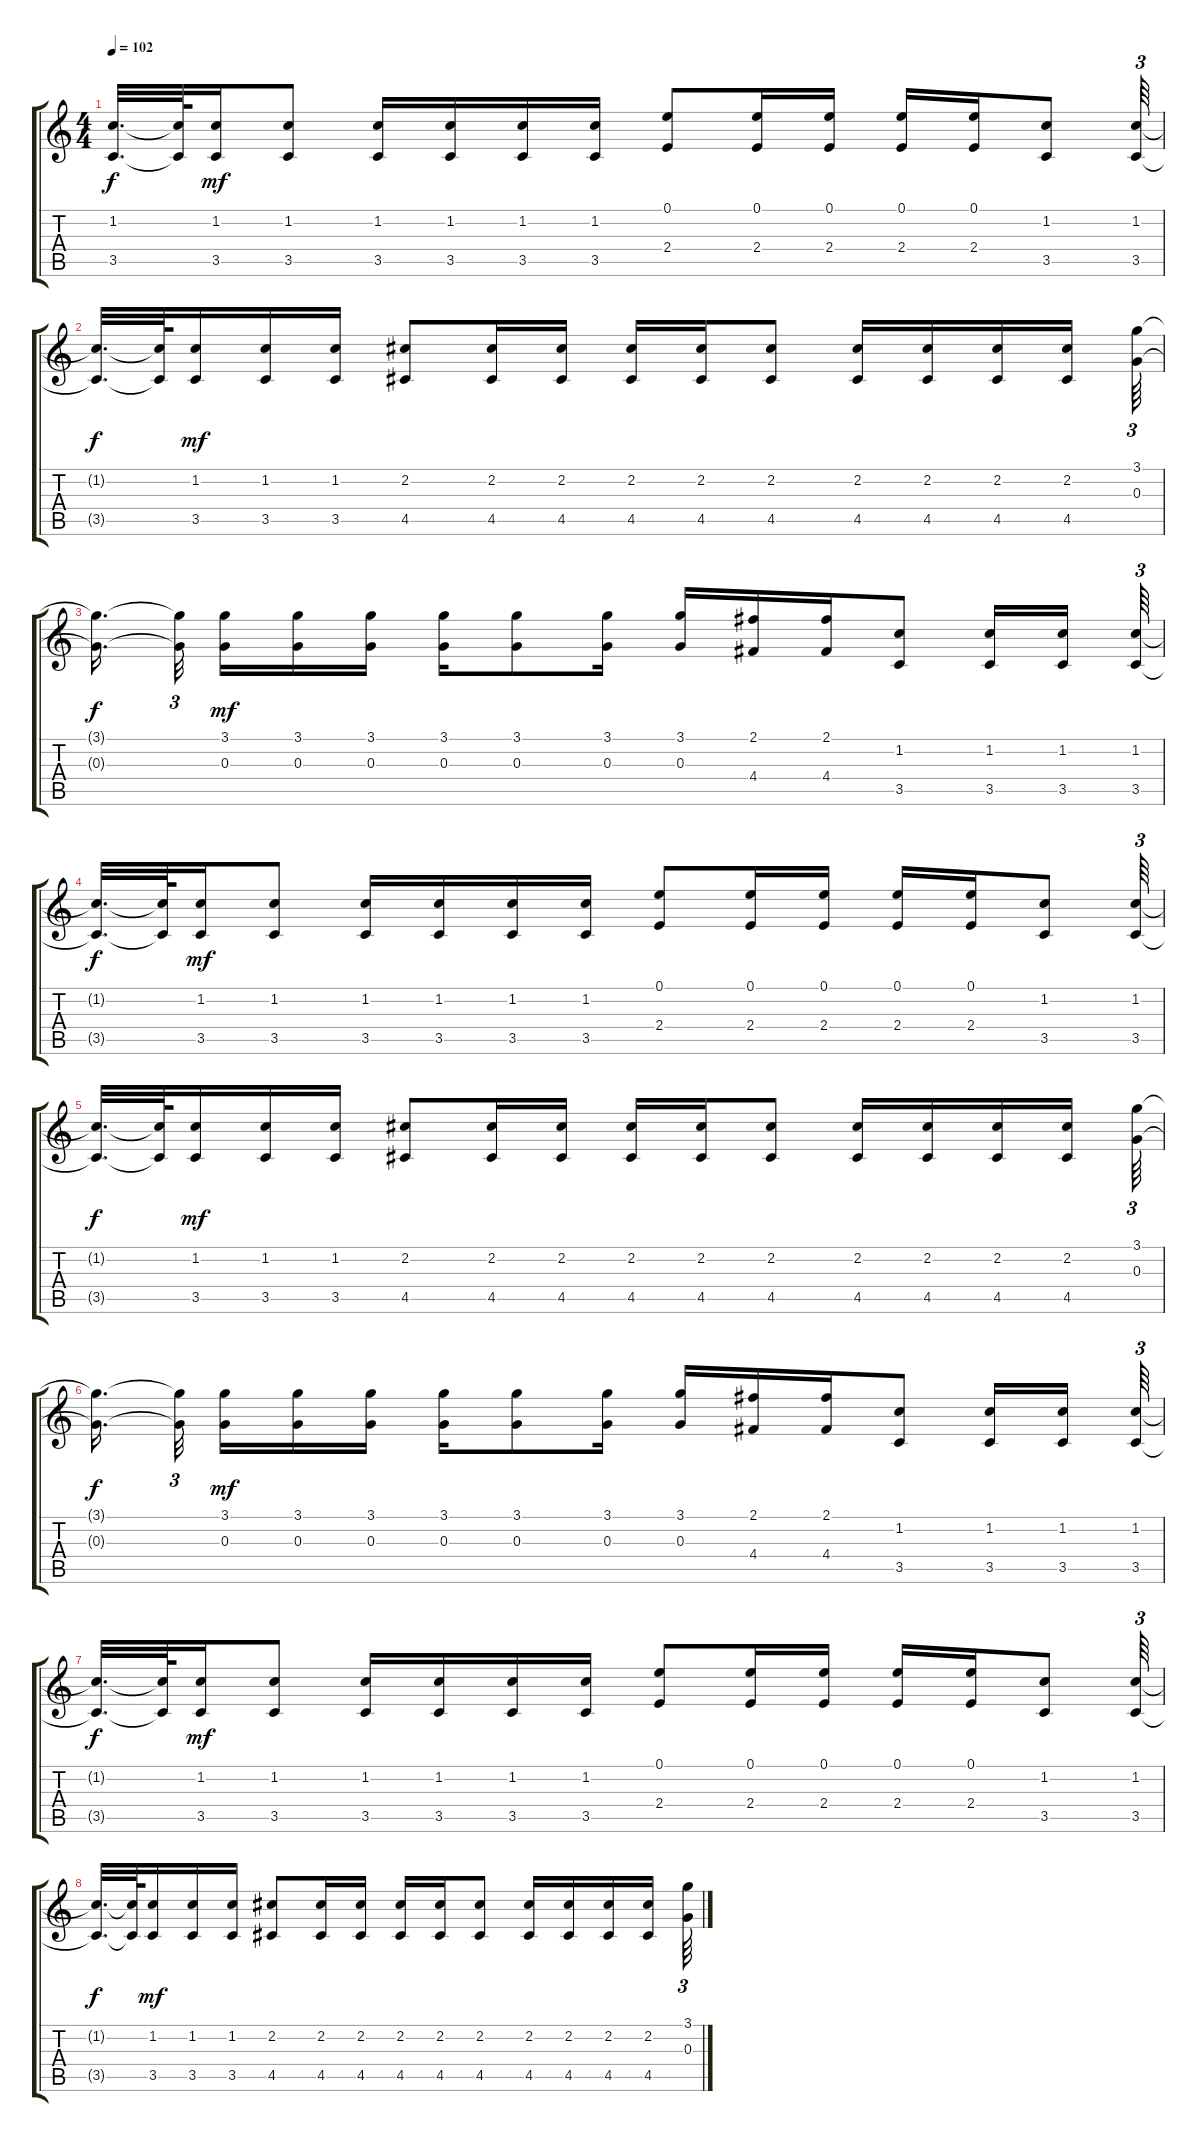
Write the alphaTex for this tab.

\track "" {instrument distortionguitar}
\staff {score tabs}
\tuning (E4 B3 G3 D3 A2 E2) {hide}
\ts (4 4)
\tempo 102
\clef g2
\ks c
(1.2{t} 3.5{t}).32{d dy f} (1.2{t} 3.5{t}).64 (1.2 3.5).16{dy mf} (1.2 3.5).8 (1.2 3.5).16 (1.2 3.5).16 (1.2 3.5).16 (1.2 3.5).16 (0.1 2.4).8 (0.1 2.4).16 (0.1 2.4).16 (0.1 2.4).16 (0.1 2.4).16 (1.2 3.5).8 (1.2 3.5).64{tu (3 2)} |
(1.2{t} 3.5{t}).32{d dy f} (1.2{t} 3.5{t}).64 (1.2 3.5).16{dy mf} (1.2 3.5).16 (1.2 3.5).16 (2.2 4.5).8 (2.2 4.5).16 (2.2 4.5).16 (2.2 4.5).16 (2.2 4.5).16 (2.2 4.5).8 (2.2 4.5).16 (2.2 4.5).16 (2.2 4.5).16 (2.2 4.5).16 (3.1 0.3).64{tu (3 2)} |
(3.1{t} 0.3{t}).16{d dy f beam splitsecondary} (3.1{t} 0.3{t}).32{tu (3 2) beam splitsecondary} (3.1 0.3).16{dy mf} (3.1 0.3).16 (3.1 0.3).16 (3.1 0.3).16 (3.1 0.3).8 (3.1 0.3).16 (3.1 0.3).16 (2.1 4.4).16 (2.1 4.4).16 (1.2 3.5).8 (1.2 3.5).16 (1.2 3.5).16{beam splitsecondary} (1.2 3.5).64{tu (3 2)} |
(1.2{t} 3.5{t}).32{d dy f} (1.2{t} 3.5{t}).64 (1.2 3.5).16{dy mf} (1.2 3.5).8 (1.2 3.5).16 (1.2 3.5).16 (1.2 3.5).16 (1.2 3.5).16 (0.1 2.4).8 (0.1 2.4).16 (0.1 2.4).16 (0.1 2.4).16 (0.1 2.4).16 (1.2 3.5).8 (1.2 3.5).64{tu (3 2)} |
(1.2{t} 3.5{t}).32{d dy f} (1.2{t} 3.5{t}).64 (1.2 3.5).16{dy mf} (1.2 3.5).16 (1.2 3.5).16 (2.2 4.5).8 (2.2 4.5).16 (2.2 4.5).16 (2.2 4.5).16 (2.2 4.5).16 (2.2 4.5).8 (2.2 4.5).16 (2.2 4.5).16 (2.2 4.5).16 (2.2 4.5).16 (3.1 0.3).64{tu (3 2)} |
(3.1{t} 0.3{t}).16{d dy f beam splitsecondary} (3.1{t} 0.3{t}).32{tu (3 2) beam splitsecondary} (3.1 0.3).16{dy mf} (3.1 0.3).16 (3.1 0.3).16 (3.1 0.3).16 (3.1 0.3).8 (3.1 0.3).16 (3.1 0.3).16 (2.1 4.4).16 (2.1 4.4).16 (1.2 3.5).8 (1.2 3.5).16 (1.2 3.5).16{beam splitsecondary} (1.2 3.5).64{tu (3 2)} |
(1.2{t} 3.5{t}).32{d dy f} (1.2{t} 3.5{t}).64 (1.2 3.5).16{dy mf} (1.2 3.5).8 (1.2 3.5).16 (1.2 3.5).16 (1.2 3.5).16 (1.2 3.5).16 (0.1 2.4).8 (0.1 2.4).16 (0.1 2.4).16 (0.1 2.4).16 (0.1 2.4).16 (1.2 3.5).8 (1.2 3.5).64{tu (3 2)} |
(1.2{t} 3.5{t}).32{d dy f} (1.2{t} 3.5{t}).64 (1.2 3.5).16{dy mf} (1.2 3.5).16 (1.2 3.5).16 (2.2 4.5).8 (2.2 4.5).16 (2.2 4.5).16 (2.2 4.5).16 (2.2 4.5).16 (2.2 4.5).8 (2.2 4.5).16 (2.2 4.5).16 (2.2 4.5).16 (2.2 4.5).16 (3.1 0.3).64{tu (3 2)}
